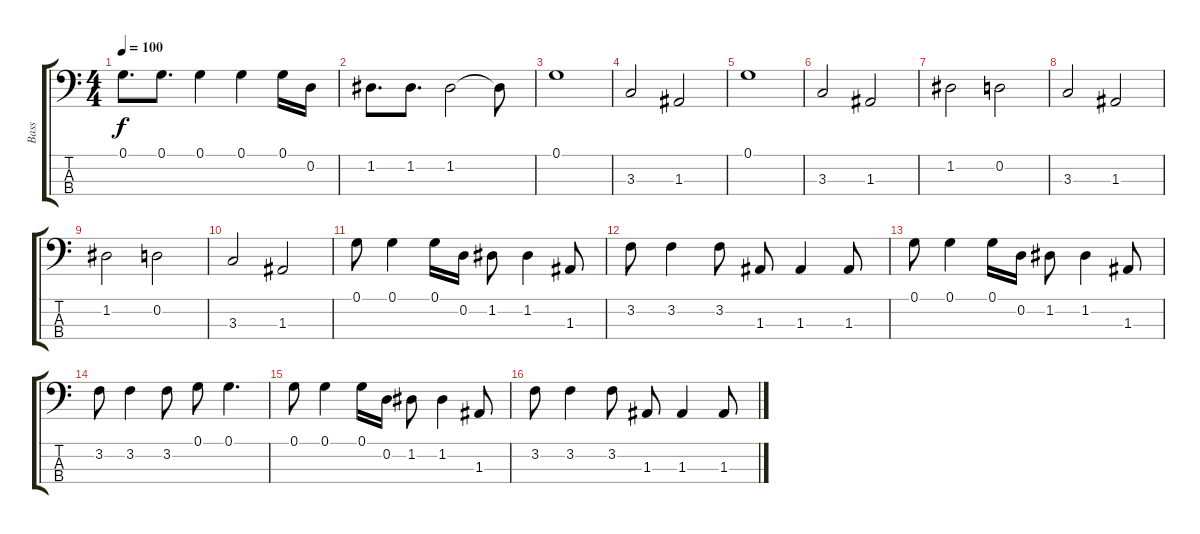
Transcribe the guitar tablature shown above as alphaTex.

\track ("Bass" "Bass") {instrument fretlessbass}
\staff {score tabs}
\tuning (G2 D2 A1 E1) {hide}
\ts (4 4)
\tempo 100
\clef f4
\ks c
0.1.8{d dy f} 0.1.8{d} 0.1.4 0.1.4 0.1.16 0.2.16 |
1.2.8{d} 1.2.8{d} 1.2.2 1.2{t}.8 |
0.1.1 |
3.3.2 1.3.2 |
0.1.1 |
3.3.2 1.3.2 |
1.2.2 0.2.2 |
3.3.2 1.3.2 |
1.2.2 0.2.2 |
3.3.2 1.3.2 |
0.1.8 0.1.4 0.1.16 0.2.16 1.2.8 1.2.4 1.3.8 |
3.2.8 3.2.4 3.2.8 1.3.8 1.3.4 1.3.8 |
0.1.8 0.1.4 0.1.16 0.2.16 1.2.8 1.2.4 1.3.8 |
3.2.8 3.2.4 3.2.8 0.1.8 0.1.4{d} |
0.1.8 0.1.4 0.1.16 0.2.16 1.2.8 1.2.4 1.3.8 |
3.2.8 3.2.4 3.2.8 1.3.8 1.3.4 1.3.8
